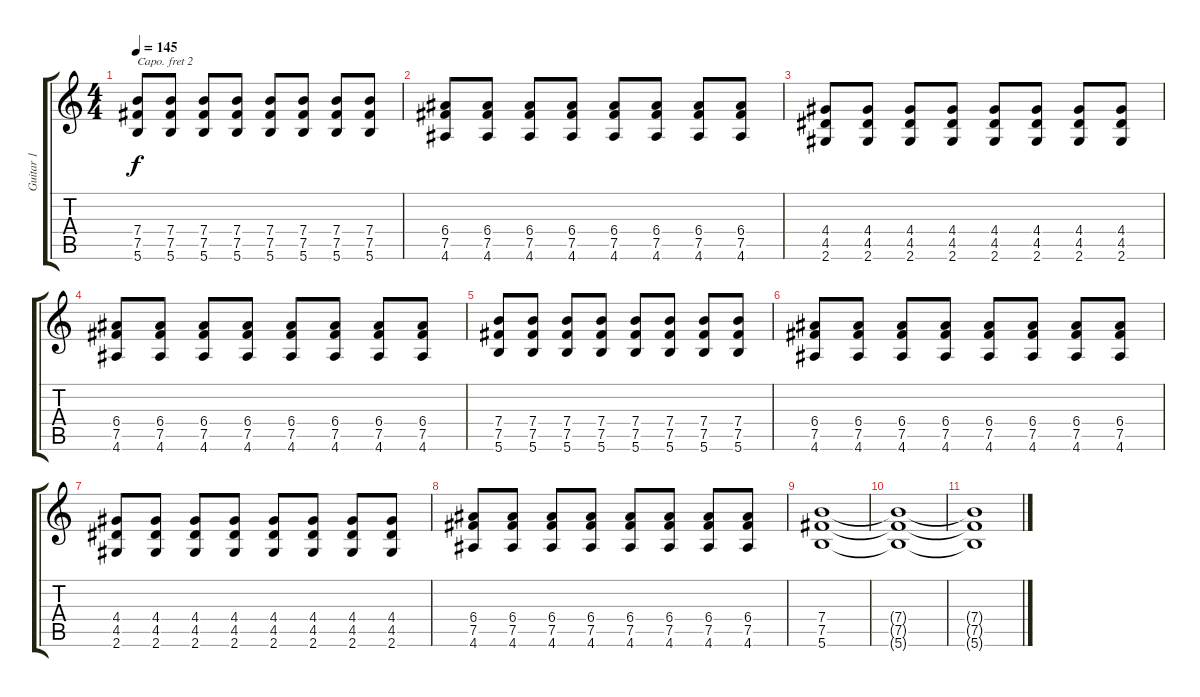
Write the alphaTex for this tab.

\track ("Guitar 1" "Guitar 1") {instrument electricguitarjazz}
\staff {score tabs}
\capo 2
\tuning (E4 B3 G3 D3 A2 E2) {hide}
\ts (4 4)
\tempo 145
\clef g2
\ks c
(7.4 7.5 5.6).8{dy f instrument overdrivenguitar} (7.4 7.5 5.6).8{instrument overdrivenguitar} (7.4 7.5 5.6).8{instrument overdrivenguitar} (7.4 7.5 5.6).8{instrument overdrivenguitar} (7.4 7.5 5.6).8{instrument overdrivenguitar} (7.4 7.5 5.6).8{instrument overdrivenguitar} (7.4 7.5 5.6).8{instrument overdrivenguitar} (7.4 7.5 5.6).8{instrument overdrivenguitar} |
(6.4 7.5 4.6).8 (6.4 7.5 4.6).8 (6.4 7.5 4.6).8 (6.4 7.5 4.6).8 (6.4 7.5 4.6).8 (6.4 7.5 4.6).8 (6.4 7.5 4.6).8 (6.4 7.5 4.6).8 |
(4.4 4.5 2.6).8 (4.4 4.5 2.6).8 (4.4 4.5 2.6).8 (4.4 4.5 2.6).8 (4.4 4.5 2.6).8 (4.4 4.5 2.6).8 (4.4 4.5 2.6).8 (4.4 4.5 2.6).8 |
(6.4 7.5 4.6).8 (6.4 7.5 4.6).8 (6.4 7.5 4.6).8 (6.4 7.5 4.6).8 (6.4 7.5 4.6).8 (6.4 7.5 4.6).8 (6.4 7.5 4.6).8 (6.4 7.5 4.6).8 |
(7.4 7.5 5.6).8{instrument overdrivenguitar} (7.4 7.5 5.6).8{instrument overdrivenguitar} (7.4 7.5 5.6).8{instrument overdrivenguitar} (7.4 7.5 5.6).8{instrument overdrivenguitar} (7.4 7.5 5.6).8{instrument overdrivenguitar} (7.4 7.5 5.6).8{instrument overdrivenguitar} (7.4 7.5 5.6).8{instrument overdrivenguitar} (7.4 7.5 5.6).8{instrument overdrivenguitar} |
(6.4 7.5 4.6).8 (6.4 7.5 4.6).8 (6.4 7.5 4.6).8 (6.4 7.5 4.6).8 (6.4 7.5 4.6).8 (6.4 7.5 4.6).8 (6.4 7.5 4.6).8 (6.4 7.5 4.6).8 |
(4.4 4.5 2.6).8 (4.4 4.5 2.6).8 (4.4 4.5 2.6).8 (4.4 4.5 2.6).8 (4.4 4.5 2.6).8 (4.4 4.5 2.6).8 (4.4 4.5 2.6).8 (4.4 4.5 2.6).8 |
(6.4 7.5 4.6).8 (6.4 7.5 4.6).8 (6.4 7.5 4.6).8 (6.4 7.5 4.6).8 (6.4 7.5 4.6).8 (6.4 7.5 4.6).8 (6.4 7.5 4.6).8 (6.4 7.5 4.6).8 |
(7.4 7.5 5.6).1 |
(7.4{t} 7.5{t} 5.6{t}).1{volume 11} |
(7.4{t} 7.5{t} 5.6{t}).1{volume 0}
